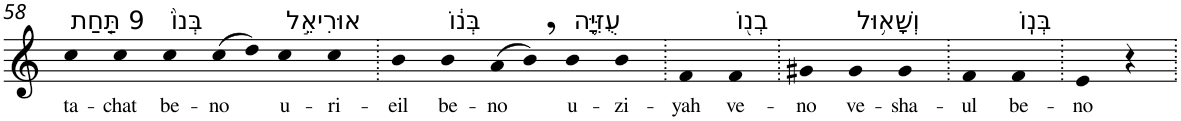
**kern	**text
*part1	*part1
*staff1	*staff1
*I"Piano	*
*I'Pno	*
!!LO:PB:g=z
*clefG2	*
*k[]	*
=58	=58
!LO:TX:a:t=9 תַּ֤חַת	!
!	!LO:LY:b
4cc	ta-
!	!LO:LY:b
4cc	-chat
!LO:TX:a:t=בְּנוֹ֙	!
!	!LO:LY:b
4cc	be-
!	!LO:LY:b
(>8cc	-no
8dd)	.
!LO:TX:a:t=אוּרִיאֵ֣ל	!
!	!LO:LY:b
4cc	u-
!	!LO:LY:b
4cc	-ri-
=59.	=59.
!	!LO:LY:b
4b	-eil
!LO:TX:a:t=בְּנ֔וֹ	!
!	!LO:LY:b
4b	be-
!	!LO:LY:b
(>8a	-no
8b,)	.
!LO:TX:a:t=עֻזִּיָּ֥ה	!
!	!LO:LY:b
4b	u-
!	!LO:LY:b
4b	-zi-
=60.	=60.
!	!LO:LY:b
4f	-yah
!LO:TX:a:t=בְנ֖וֹ	!
!	!LO:LY:b
4f	ve-
=61.	=61.
!	!LO:LY:b
4g#X	-no
!LO:TX:a:t=וְשָׁא֥וּל	!
!	!LO:LY:b
4g#	ve-
!	!LO:LY:b
4g#	-sha-
=62.	=62.
!	!LO:LY:b
4f	-ul
!LO:TX:a:t=בְּנֽוֹ	!
!	!LO:LY:b
4f	be-
=63.	=63.
!	!LO:LY:b
4e	-no
4r	.
=.	=.
*-	*-
